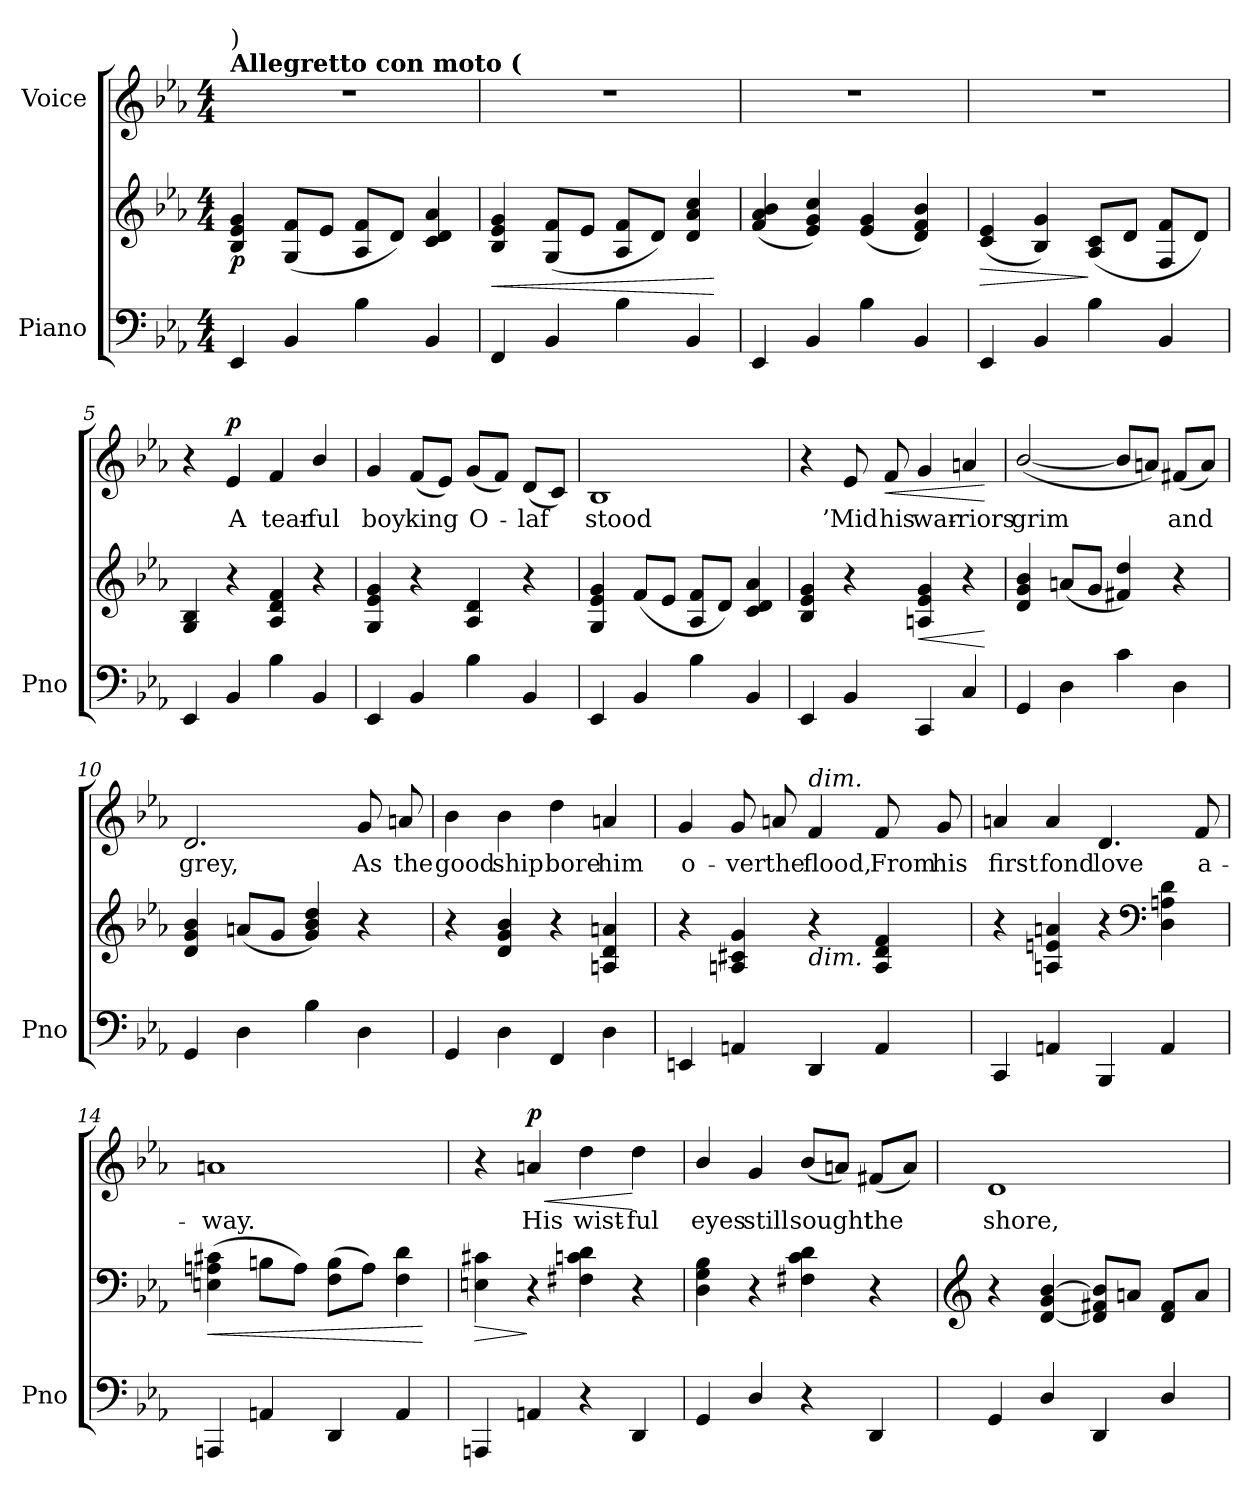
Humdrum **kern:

**kern	**kern	**dynam	**kern	**text	**dynam
*part2	*part2	*part2	*part1	*part1	*part1
*staff3	*staff2	*staff2/3	*staff1	*staff1	*staff1
*I"Piano	*	*	*I"Voice	*	*
*I'Pno	*	*	*	*	*
*clefF4	*clefG2	*	*clefG2	*	*
*k[b-e-a-]	*k[b-e-a-]	*	*k[b-e-a-]	*	*
*M4/4	*M4/4	*	*M4/4	*	*
*MM154	*MM154	*	*MM154	*	*
=1	=1	=1	=1	=1	=1
!	!	!	!LO:TX:a:B:t=Allegretto con moto  (	!	!
!	!	!	!LO:TX:a:t=)	!	!
!	!	!LO:DY:b	!	!	!
4EE-/	4B-/ 4e-/ 4g/	p	1r	.	.
4BB-/	(>8G/ 8f/L	.	.	.	.
.	8e-/J	.	.	.	.
4B-\	8A-/ 8f/L	.	.	.	.
.	8d/J)	.	.	.	.
4BB-/	4c/ 4d/ 4a-/	.	.	.	.
=2	=2	=2	=2	=2	=2
!	!	!LO:HP:b	!	!	!
4FF/	4B-/ 4e-/ 4g/	<	1r	.	.
4BB-/	(>8G/ 8f/L	.	.	.	.
.	8e-/J	.	.	.	.
4B-\	8A-/ 8f/L	.	.	.	.
.	8d/J)	.	.	.	.
4BB-/	4d/ 4a-/ 4cc/	.	.	.	.
.	.	[	.	.	.
=3	=3	=3	=3	=3	=3
4EE-/	(4f/ 4a-/ 4b-/	.	1r	.	.
4BB-/	4e-/ 4g/ 4cc/)	.	.	.	.
4B-\	(4e-/ 4g/	.	.	.	.
4BB-/	4d/ 4f/ 4b-/)	.	.	.	.
=4	=4	=4	=4	=4	=4
!	!	!LO:HP:b	!	!	!
4EE-/	(4c/ 4e-/	>	1r	.	.
4BB-/	4B-/ 4g/)	.	.	.	.
4B-\	(>8A-/ 8c/L	]	.	.	.
.	8d/J	.	.	.	.
4BB-/	8F/ 8f/L	.	.	.	.
.	8d/J)	.	.	.	.
=5	=5	=5	=5	=5	=5
4EE-/	4G/ 4B-/	.	4r	.	.
!	!	!	!	!	!LO:DY:a
4BB-/	4r	.	4e-/	A	p
4B-\	4A-/ 4d/ 4f/	.	4f/	tear-	.
4BB-/	4r	.	4b-/	-ful	.
=6	=6	=6	=6	=6	=6
4EE-/	4G/ 4e-/ 4g/	.	4g/	boy	.
4BB-/	4r	.	(8f/L	king	.
.	.	.	8e-/J)	.	.
4B-\	4A-/ 4d/	.	(8g/L	O-	.
.	.	.	8f/J)	.	.
4BB-/	4r	.	(8d/L	-laf	.
.	.	.	8c/J)	.	.
=7	=7	=7	=7	=7	=7
4EE-/	4G/ 4e-/ 4g/	.	1B-	stood	.
4BB-/	(>8f/L	.	.	.	.
.	8e-/J	.	.	.	.
4B-\	8A-/ 8f/L	.	.	.	.
.	8d/J)	.	.	.	.
4BB-/	4c/ 4d/ 4a-/	.	.	.	.
=8	=8	=8	=8	=8	=8
4EE-/	4B-/ 4e-/ 4g/	.	4r	.	.
4BB-/	4r	.	8e-/	’Mid	.
!	!	!	!	!	!LO:HP:b
.	.	.	8f/	his	<
!	!	!LO:HP:b	!	!	!
4CC/	4An/ 4e-/ 4g/	<	4g/	war-	.
4C/	4r	.	4an/	-riors	.
.	.	[	.	.	[
=9	=9	=9	=9	=9	=9
4GG/	4d/ 4g/ 4b-/	.	([2b-/	grim	.
4D\	(8an/L	.	.	.	.
.	8g/J	.	.	.	.
4c\	4f#X/ 4dd/)	.	8b-/L]	.	.
.	.	.	8an/J)	.	.
4D\	4r	.	(8f#X/L	and	.
.	.	.	8a/J)	.	.
=10	=10	=10	=10	=10	=10
4GG/	4d/ 4g/ 4b-/	.	2.d/	grey,	.
4D\	(<8an/L	.	.	.	.
.	8g/J	.	.	.	.
4B-\	4g/ 4b-/ 4dd/)	.	.	.	.
4D\	4r	.	8g/	As	.
.	.	.	8an/	the	.
=11	=11	=11	=11	=11	=11
4GG/	4r	.	4b-\	good	.
4D\	4d/ 4g/ 4b-/	.	4b-\	ship	.
4FF/	4r	.	4dd\	bore	.
4D\	4An/ 4d/ 4an/	.	4an/	him	.
=12	=12	=12	=12	=12	=12
4EEn/	4r	.	4g/	o-	.
4AAn/	4An/ 4c#X/ 4g/	.	8g/	-ver	.
.	.	.	8an/	the	.
!	!	!	!LO:TX:a:i:t=dim.	!	!
!	!LO:TX:b:i:t=dim.	!	!	!	!
4DD/	4r	.	4f/	flood,	.
4AA/	4A/ 4d/ 4f/	.	8f/	From	.
.	.	.	8g/	his	.
=13	=13	=13	=13	=13	=13
4CC/	4r	.	4an/	first	.
4AAn/	4An/ 4en/ 4an/	.	4a/	fond	.
4BBB-/	4r	.	4.d/	love	.
*	*clefF4	*	*	*	*
4AA/	4D\ 4An\ 4d\	.	.	.	.
.	.	.	8f/	a-	.
=14	=14	=14	=14	=14	=14
!	!	!LO:HP:b	!	!	!
4AAAn/	(4En\ 4An\ 4c#X\	<	1an	-way.	.
4AAn/	8Bn\L	.	.	.	.
.	8A\J)	.	.	.	.
4DD/	(8F\ 8B\L	.	.	.	.
.	8A\J)	.	.	.	.
4AA/	4F\ 4d\	.	.	.	.
.	.	[	.	.	.
=15	=15	=15	=15	=15	=15
!	!	!LO:HP:b	!	!	!
4AAAn/	4En\ 4c#X\	>	4r	.	.
!	!	!	!	!	!LO:HP:b
!	!	!	!	!	!LO:DY:n=1:a
4AAn/	4r	]	4an/	His	< p
4r	4F#X\ 4cn\ 4d\	.	4dd\	wist-	.
4DD/	4r	.	4dd\	-ful	[
=16	=16	=16	=16	=16	=16
4GG/	4D\ 4G\ 4B-\	.	4b-/	eyes	.
4D/	4r	.	4g/	still	.
4r	4F#X\ 4c\ 4d\	.	(8b-/L	sought	.
.	.	.	8an/J)	.	.
4DD/	4r	.	(8f#X/L	the	.
.	.	.	8a/J)	.	.
=17	=17	=17	=17	=17	=17
*	*clefG2	*	*	*	*
4GG/	4r	.	1d	shore,	.
4D/	[4d/ 4g/ [4b-/	.	.	.	.
4DD/	8d/] 8f#X/ 8b-/]L	.	.	.	.
.	8an/J	.	.	.	.
4D/	8d/ 8f#/L	.	.	.	.
.	8a/J	.	.	.	.
=	=	=	=	=	=
*-	*-	*-	*-	*-	*-
